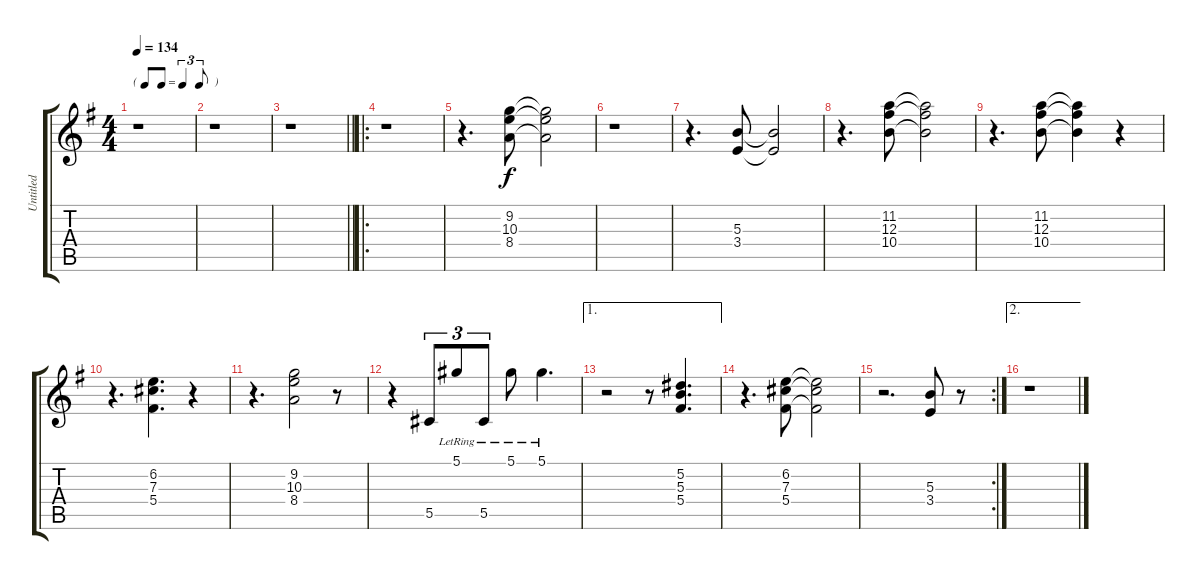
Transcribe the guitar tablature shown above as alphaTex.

\track ("Untitled" "Untitled") {instrument electricguitarjazz}
\staff {score tabs}
\tuning (Eb4 Bb3 Gb3 Db3 Ab2 Eb2) {hide}
\ts (4 4)
\tf triplet8th
\tempo 134
\clef g2
\ks g
r.1{dy f instrument electricguitarjazz} |
r.1 |
\barLineRight lightlight
r.1 |
\ro
r.1 |
r.4{d} (9.2 10.3 8.4).8 (9.2{t} 10.3{t} 8.4{t}).2 |
r.1 |
r.4{d} (5.3 3.4).8 (5.3{t} 3.4{t}).2 |
r.4{d} (11.2 12.3 10.4).8 (11.2{t} 12.3{t} 10.4{t}).2 |
r.4{d} (11.2 12.3 10.4).8 (11.2{t} 12.3{t} 10.4{t}).4 r.4 |
r.4{d} (6.2 7.3 5.4).4{d} r.4 |
r.4{d} (9.2 10.3 8.4).2 r.8 |
r.4 5.5.8{tu (3 2)} 5.1{lr}.8{tu (3 2)} 5.5{lr}.8{tu (3 2)} 5.1{lr}.8 5.1{lr}.4{d} |
\ae 1
r.2 r.8 (5.2 5.3 5.4).4{d} |
r.4{d} (6.2 7.3 5.4).8 (6.2{t} 7.3{t} 5.4{t}).2 |
\rc 2
r.2{d} (5.3 3.4).8 r.8 |
\ae 2
r.1
